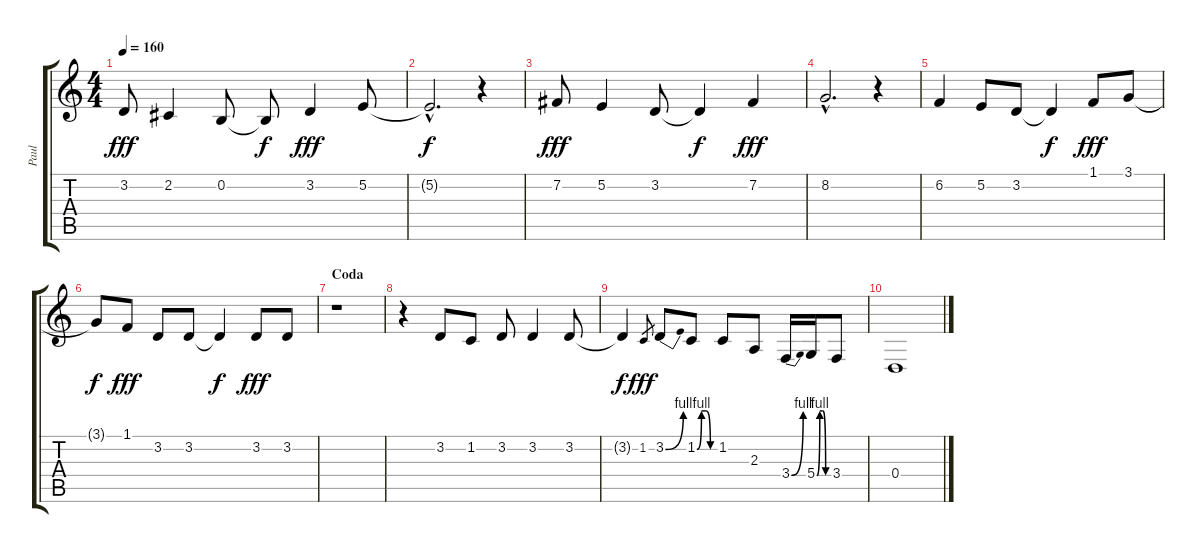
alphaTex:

\track ("Paul" "Paul") {instrument tenorsax}
\staff {score tabs}
\tuning (E4 B3 G3 D3 A2 E2) {hide}
\ts (4 4)
\tempo 160
\clef g2
\ks c
3.2.8{dy fff} 2.2.4 0.2.8 0.2{t}.8{dy f} 3.2.4{dy fff} 5.2.8 |
5.2{hac t}.2{d dy f} r.4 |
7.2.8{dy fff} 5.2.4 3.2.8 3.2{t}.4{dy f} 7.2.4{dy fff} |
8.2{hac}.2{d} r.4 |
6.2.4 5.2.8 3.2.8 3.2{t}.4{dy f} 1.1.8{dy fff} 3.1.8 |
3.1{t}.8{dy f} 1.1.8{dy fff} 3.2.8 3.2.8 3.2{t}.4{dy f} 3.2.8{dy fff} 3.2.8 |
\section ("" "Coda")
r.1 |
r.4 3.2.8 1.2.8 3.2.8 3.2.4 3.2.8 |
3.2{t}.4{dy f volume 13 instrument distortionguitar} 1.2.8{gr dy fff} 3.2{be (bend 0 0 60 4)}.8 1.2{be (custom 0 0 15 4 30 4 45 0 60 0)}.8 1.2.8 2.3.8 3.4{be (bend 0 0 60 4)}.16 5.4{be (custom 0 0 15 4 30 4 45 0 60 0)}.16 3.4.8 |
0.4.1
